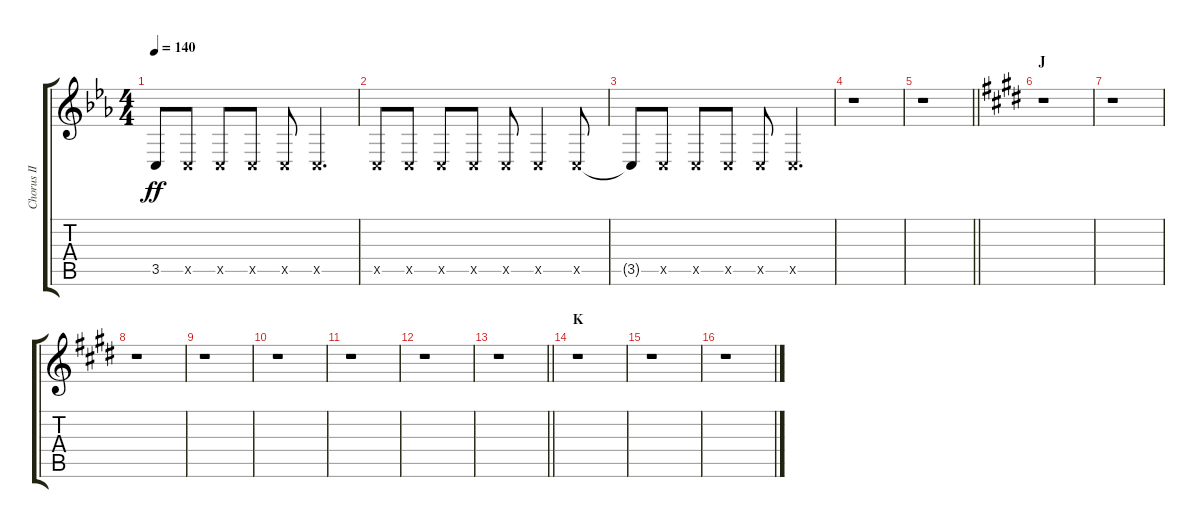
\track ("Chorus II" "Chorus II") {instrument voiceoohs}
\staff {score tabs}
\tuning (E4 B3 G3 D3 A2 E2) {hide}
\ts (4 4)
\tempo 140
\clef g2
\ks eb
3.5{t}.8{dy ff} 3.5{x}.8 3.5{x}.8 3.5{x}.8 3.5{x}.8 3.5{x}.4{d} |
3.5{x}.8 3.5{x}.8 3.5{x}.8 3.5{x}.8 3.5{x}.8 3.5{x}.4 3.5{x}.8 |
3.5{t}.8 3.5{x}.8 3.5{x}.8 3.5{x}.8 3.5{x}.8 3.5{x}.4{d} |
r.1 |
\barLineRight lightlight
r.1 |
\section ("" "J")
\ks e
r.1 |
r.1 |
r.1 |
r.1 |
r.1 |
r.1 |
r.1 |
\barLineRight lightlight
r.1 |
\section ("" "K")
r.1 |
r.1 |
r.1
